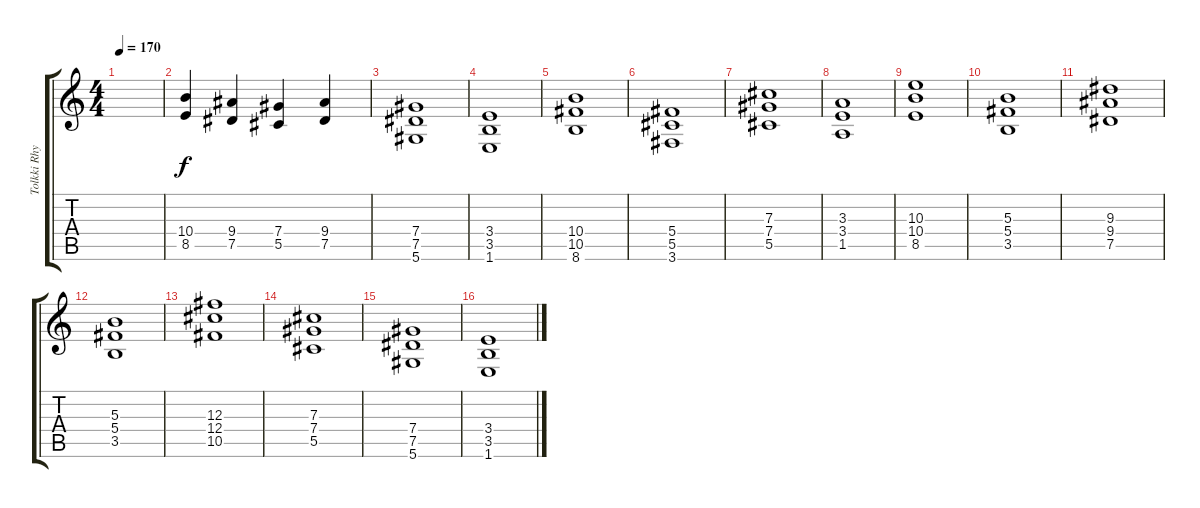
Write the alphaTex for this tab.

\track ("Tolkki Rhythm" "Tolkki Rhy") {instrument distortionguitar}
\staff {score tabs}
\tuning (Eb4 Bb3 Gb3 Db3 Ab2 Eb2) {hide}
\ts (4 4)
\tempo 170
\clef g2
\ks c
|
(10.4 8.5).4 (9.4 7.5).4 (7.4 5.5).4 (9.4 7.5).4 |
(7.4 7.5 5.6).1{volume 10} |
(3.4 3.5 1.6).1 |
(10.4 10.5 8.6).1 |
(5.4 5.5 3.6).1 |
(7.3 7.4 5.5).1 |
(3.3 3.4 1.5).1 |
(10.3 10.4 8.5).1 |
(5.3 5.4 3.5).1 |
(9.3 9.4 7.5).1 |
(5.3 5.4 3.5).1 |
(12.3 12.4 10.5).1 |
(7.3 7.4 5.5).1 |
(7.4 7.5 5.6).1 |
(3.4 3.5 1.6).1
